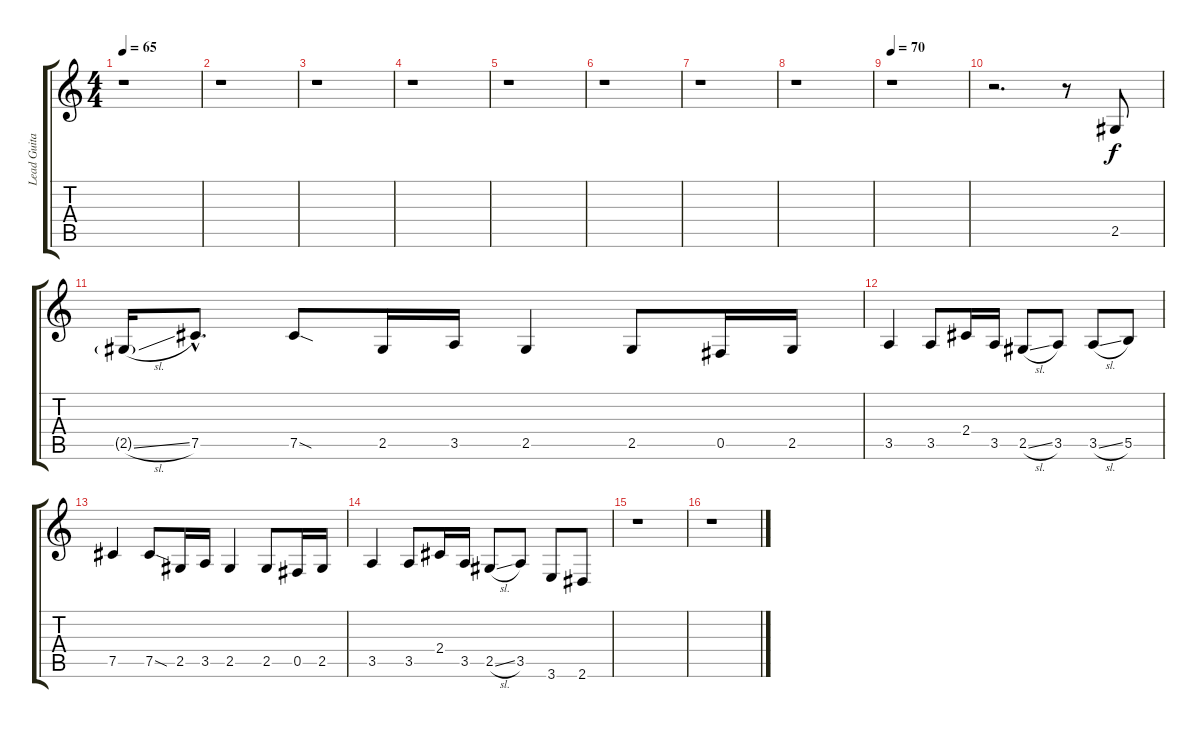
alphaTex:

\track ("Lead Guitar" "Lead Guita") {instrument overdrivenguitar}
\staff {score tabs}
\tuning (Db4 Ab3 E3 B2 Gb2 Db2) {hide}
\ts (4 4)
\tempo 65
\clef g2
\ks c
r.1{dy f} |
r.1 |
r.1 |
r.1 |
r.1 |
r.1 |
r.1 |
r.1 |
\tempo 70
r.1 |
r.2{d} r.8 2.5.8 |
2.5{sl g}.16 7.5{hac}.8{d} 7.5{sod}.8 2.5.16 3.5.16 2.5.4 2.5.8 0.5.16 2.5.16 |
3.5.4 3.5.8 2.4.16 3.5.16 2.5{sl}.8 3.5.8 3.5{sl}.8 5.5.8 |
7.5.4 7.5{sod}.8 2.5.16 3.5.16 2.5.4 2.5.8 0.5.16 2.5.16 |
3.5.4 3.5.8 2.4.16 3.5.16 2.5{sl}.8 3.5.8 3.6.8 2.6.8 |
r.1 |
r.1
